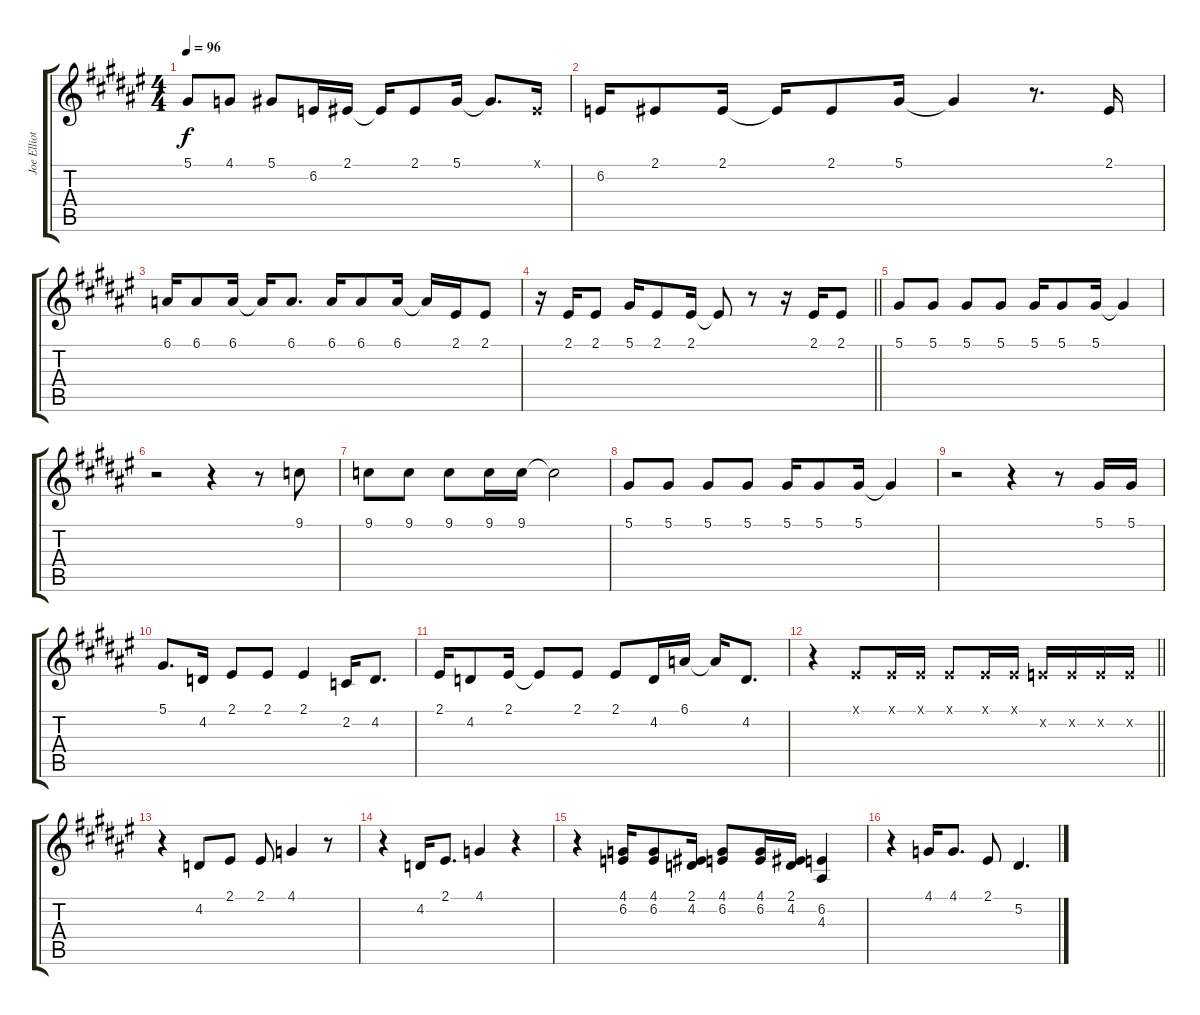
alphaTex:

\track ("Joe Elliott" "Joe Elliot") {instrument lead1square}
\staff {score tabs}
\tuning (Eb4 Bb3 Gb3 Db3 Ab2 Eb2) {hide}
\ts (4 4)
\tempo 96
\clef g2
\ks f#
5.1.8{dy f} 4.1.8 5.1.8 6.2.16 2.1.16 2.1{t}.16 2.1.8 5.1.16 5.1{t}.8{d} 2.1{x}.16 |
6.2.16 2.1.8 2.1.16 2.1{t}.16 2.1.8 5.1.16 5.1{t}.4 r.8{d} 2.1.16 |
6.1.16 6.1.8 6.1.16 6.1{t}.16 6.1.8{d} 6.1.16 6.1.8 6.1.16 6.1{t}.16 2.1.16 2.1.8 |
\barLineRight lightlight
r.16 2.1.16 2.1.8 5.1.16 2.1.8 2.1.16 2.1{t}.8 r.8 r.16 2.1.16 2.1.8 |
5.1.8 5.1.8 5.1.8 5.1.8 5.1.16 5.1.8 5.1.16 5.1{t}.4 |
r.2 r.4 r.8 9.1.8 |
9.1.8 9.1.8 9.1.8 9.1.16 9.1.16 9.1{t}.2 |
5.1.8 5.1.8 5.1.8 5.1.8 5.1.16 5.1.8 5.1.16 5.1{t}.4 |
r.2 r.4 r.8 5.1.16 5.1.16 |
5.1.8{d} 4.2.16 2.1.8 2.1.8 2.1.4 2.2.16 4.2.8{d} |
2.1.16 4.2.8 2.1.16 2.1{t}.8 2.1.8 2.1.8 4.2.16 6.1.16 6.1{t}.16 4.2.8{d} |
\barLineRight lightlight
r.4 2.1{x}.8 2.1{x}.16 2.1{x}.16 2.1{x}.8 2.1{x}.16 2.1{x}.16 6.2{x}.16 6.2{x}.16 6.2{x}.16 6.2{x}.16 |
r.4 4.2.8 2.1.8 2.1.8 4.1.4 r.8 |
r.4 4.2.16 2.1.8{d} 4.1.4 r.4 |
r.4 (4.1 6.2).16 (4.1 6.2).8 (2.1 4.2).16 (4.1 6.2).8 (4.1 6.2).16 (2.1 4.2).16 (6.2 4.3).4 |
r.4 4.1.16 4.1.8{d} 2.1.8 5.2.4{d}
